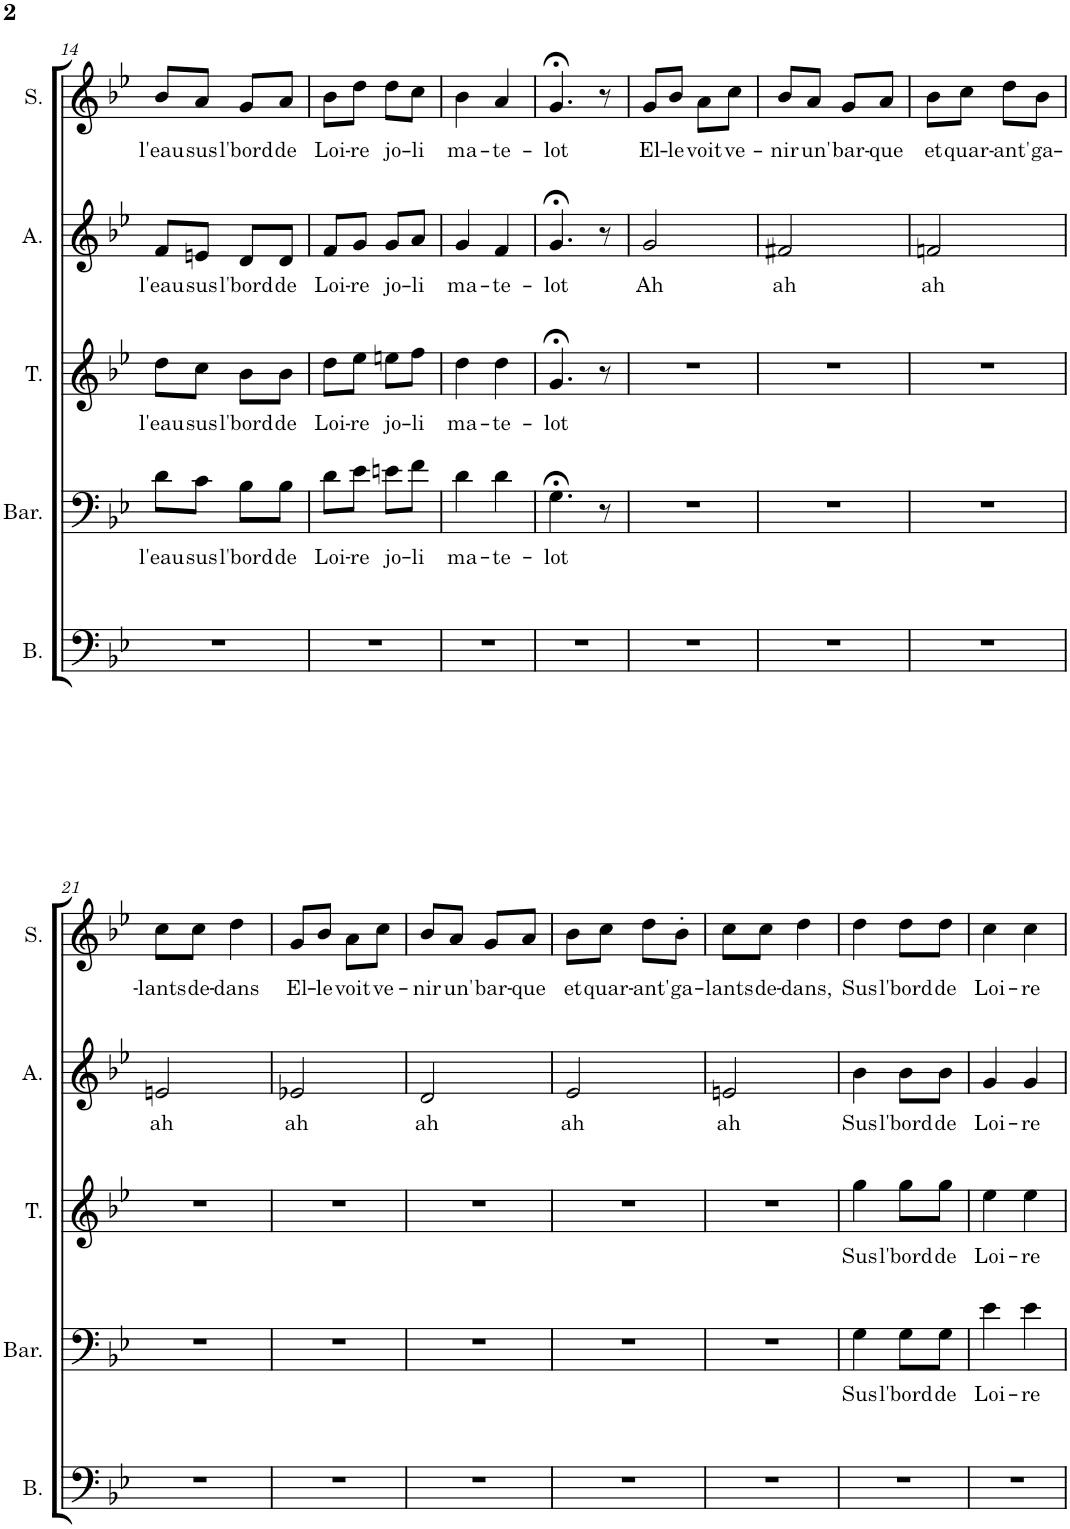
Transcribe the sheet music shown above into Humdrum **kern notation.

**kern	**kern	**text	**kern	**text	**kern	**text	**kern	**text
*part5	*part4	*part4	*part3	*part3	*part2	*part2	*part1	*part1
*staff5	*staff4	*staff4	*staff3	*staff3	*staff2	*staff2	*staff1	*staff1
*I"Bass	*I"Baryton	*	*I"Ténor	*	*I"Alto	*	*I"Soprano	*
*I'B.	*I'Bar.	*	*I'T.	*	*I'A.	*	*I'S.	*
!!LO:PB:g=z
*clefF4	*clefF4	*	*clefG2	*	*clefG2	*	*clefG2	*
*k[b-e-]	*k[b-e-]	*	*k[b-e-]	*	*k[b-e-]	*	*k[b-e-]	*
*M2/4	*M2/4	*	*M2/4	*	*M2/4	*	*M2/4	*
=14	=14	=14	=14	=14	=14	=14	=14	=14
!	!	!LO:LY:b	!	!LO:LY:b	!	!LO:LY:b	!	!LO:LY:b
2r	8d\L	l'eau	8dd\L	l'eau	8f/L	l'eau	8b-/L	l'eau
!	!	!LO:LY:b	!	!LO:LY:b	!	!LO:LY:b	!	!LO:LY:b
.	8c\J	sus	8cc\J	sus	8en/J	sus	8a/J	sus
!	!	!LO:LY:b	!	!LO:LY:b	!	!LO:LY:b	!	!LO:LY:b
.	8B-\L	l'bord	8b-\L	l'bord	8d/L	l'bord	8g/L	l'bord
!	!	!LO:LY:b	!	!LO:LY:b	!	!LO:LY:b	!	!LO:LY:b
.	8B-\J	de	8b-\J	de	8d/J	de	8a/J	de
=15	=15	=15	=15	=15	=15	=15	=15	=15
!	!	!LO:LY:b	!	!LO:LY:b	!	!LO:LY:b	!	!LO:LY:b
2r	8d\L	Loi-	8dd\L	Loi-	8f/L	Loi-	8b-\L	Loi-
!	!	!LO:LY:b	!	!LO:LY:b	!	!LO:LY:b	!	!LO:LY:b
.	8e-\J	-re	8ee-\J	-re	8g/J	-re	8dd\J	-re
!	!	!LO:LY:b	!	!LO:LY:b	!	!LO:LY:b	!	!LO:LY:b
.	8en\L	jo-	8een\L	jo-	8g/L	jo-	8dd\L	jo-
!	!	!LO:LY:b	!	!LO:LY:b	!	!LO:LY:b	!	!LO:LY:b
.	8f\J	-li	8ff\J	-li	8a/J	-li	8cc\J	-li
=16	=16	=16	=16	=16	=16	=16	=16	=16
!	!	!LO:LY:b	!	!LO:LY:b	!	!LO:LY:b	!	!LO:LY:b
2r	4d\	ma-	4dd\	ma-	4g/	ma-	4b-\	ma-
!	!	!LO:LY:b	!	!LO:LY:b	!	!LO:LY:b	!	!LO:LY:b
.	4d\	-te-	4dd\	-te-	4f/	-te-	4a/	-te-
=17	=17	=17	=17	=17	=17	=17	=17	=17
!	!	!LO:LY:b	!	!LO:LY:b	!	!LO:LY:b	!	!LO:LY:b
2r	4.G;<\	-lot	4.g;</	-lot	4.g;</	-lot	4.g;</	-lot
.	8r	.	8r	.	8r	.	8r	.
=18	=18	=18	=18	=18	=18	=18	=18	=18
!	!	!	!	!	!	!LO:LY:b	!	!LO:LY:b
2r	2r	.	2r	.	2g/	Ah	8g/L	El-
!	!	!	!	!	!	!	!	!LO:LY:b
.	.	.	.	.	.	.	8b-/J	-le
!	!	!	!	!	!	!	!	!LO:LY:b
.	.	.	.	.	.	.	8a\L	voit
!	!	!	!	!	!	!	!	!LO:LY:b
.	.	.	.	.	.	.	8cc\J	ve-
=19	=19	=19	=19	=19	=19	=19	=19	=19
!	!	!	!	!	!	!LO:LY:b	!	!LO:LY:b
2r	2r	.	2r	.	2f#X/	ah	8b-/L	-nir
!	!	!	!	!	!	!	!	!LO:LY:b
.	.	.	.	.	.	.	8a/J	un'
!	!	!	!	!	!	!	!	!LO:LY:b
.	.	.	.	.	.	.	8g/L	bar-
!	!	!	!	!	!	!	!	!LO:LY:b
.	.	.	.	.	.	.	8a/J	-que
=20	=20	=20	=20	=20	=20	=20	=20	=20
!	!	!	!	!	!	!LO:LY:b	!	!LO:LY:b
2r	2r	.	2r	.	2fn/	ah	8b-\L	et
!	!	!	!	!	!	!	!	!LO:LY:b
.	.	.	.	.	.	.	8cc\J	quar-
!	!	!	!	!	!	!	!	!LO:LY:b
.	.	.	.	.	.	.	8dd\L	-ant'
!	!	!	!	!	!	!	!	!LO:LY:b
.	.	.	.	.	.	.	8b-\J	ga-
!!LO:LB:g=z
=21	=21	=21	=21	=21	=21	=21	=21	=21
!	!	!	!	!	!	!LO:LY:b	!	!LO:LY:b
2r	2r	.	2r	.	2en/	ah	8cc\L	-lants
!	!	!	!	!	!	!	!	!LO:LY:b
.	.	.	.	.	.	.	8cc\J	de-
!	!	!	!	!	!	!	!	!LO:LY:b
.	.	.	.	.	.	.	4dd\	-dans
=22	=22	=22	=22	=22	=22	=22	=22	=22
!	!	!	!	!	!	!LO:LY:b	!	!LO:LY:b
2r	2r	.	2r	.	2e-X/	ah	8g/L	El-
!	!	!	!	!	!	!	!	!LO:LY:b
.	.	.	.	.	.	.	8b-/J	-le
!	!	!	!	!	!	!	!	!LO:LY:b
.	.	.	.	.	.	.	8a\L	voit
!	!	!	!	!	!	!	!	!LO:LY:b
.	.	.	.	.	.	.	8cc\J	ve-
=23	=23	=23	=23	=23	=23	=23	=23	=23
!	!	!	!	!	!	!LO:LY:b	!	!LO:LY:b
2r	2r	.	2r	.	2d/	ah	8b-/L	-nir
!	!	!	!	!	!	!	!	!LO:LY:b
.	.	.	.	.	.	.	8a/J	un'
!	!	!	!	!	!	!	!	!LO:LY:b
.	.	.	.	.	.	.	8g/L	bar-
!	!	!	!	!	!	!	!	!LO:LY:b
.	.	.	.	.	.	.	8a/J	-que
=24	=24	=24	=24	=24	=24	=24	=24	=24
!	!	!	!	!	!	!LO:LY:b	!	!LO:LY:b
2r	2r	.	2r	.	2e-/	ah	8b-\L	et
!	!	!	!	!	!	!	!	!LO:LY:b
.	.	.	.	.	.	.	8cc\J	quar-
!	!	!	!	!	!	!	!	!LO:LY:b
.	.	.	.	.	.	.	8dd\L	-ant'
!	!	!	!	!	!	!	!	!LO:LY:b
.	.	.	.	.	.	.	8b-'\J	ga-
=25	=25	=25	=25	=25	=25	=25	=25	=25
!	!	!	!	!	!	!LO:LY:b	!	!LO:LY:b
2r	2r	.	2r	.	2en/	ah	8cc\L	-lants
!	!	!	!	!	!	!	!	!LO:LY:b
.	.	.	.	.	.	.	8cc\J	de-
!	!	!	!	!	!	!	!	!LO:LY:b
.	.	.	.	.	.	.	4dd\	-dans,
=26	=26	=26	=26	=26	=26	=26	=26	=26
!	!	!LO:LY:b	!	!LO:LY:b	!	!LO:LY:b	!	!LO:LY:b
2r	4G\	Sus	4gg\	Sus	4b-\	Sus	4dd\	Sus
!	!	!LO:LY:b	!	!LO:LY:b	!	!LO:LY:b	!	!LO:LY:b
.	8G\L	l'bord	8gg\L	l'bord	8b-\L	l'bord	8dd\L	l'bord
!	!	!LO:LY:b	!	!LO:LY:b	!	!LO:LY:b	!	!LO:LY:b
.	8G\J	de	8gg\J	de	8b-\J	de	8dd\J	de
=27	=27	=27	=27	=27	=27	=27	=27	=27
!	!	!LO:LY:b	!	!LO:LY:b	!	!LO:LY:b	!	!LO:LY:b
2r	4e-\	Loi-	4ee-\	Loi-	4g/	Loi-	4cc\	Loi-
!	!	!LO:LY:b	!	!LO:LY:b	!	!LO:LY:b	!	!LO:LY:b
.	4e-\	-re	4ee-\	-re	4g/	-re	4cc\	-re
=	=	=	=	=	=	=	=	=
*-	*-	*-	*-	*-	*-	*-	*-	*-
